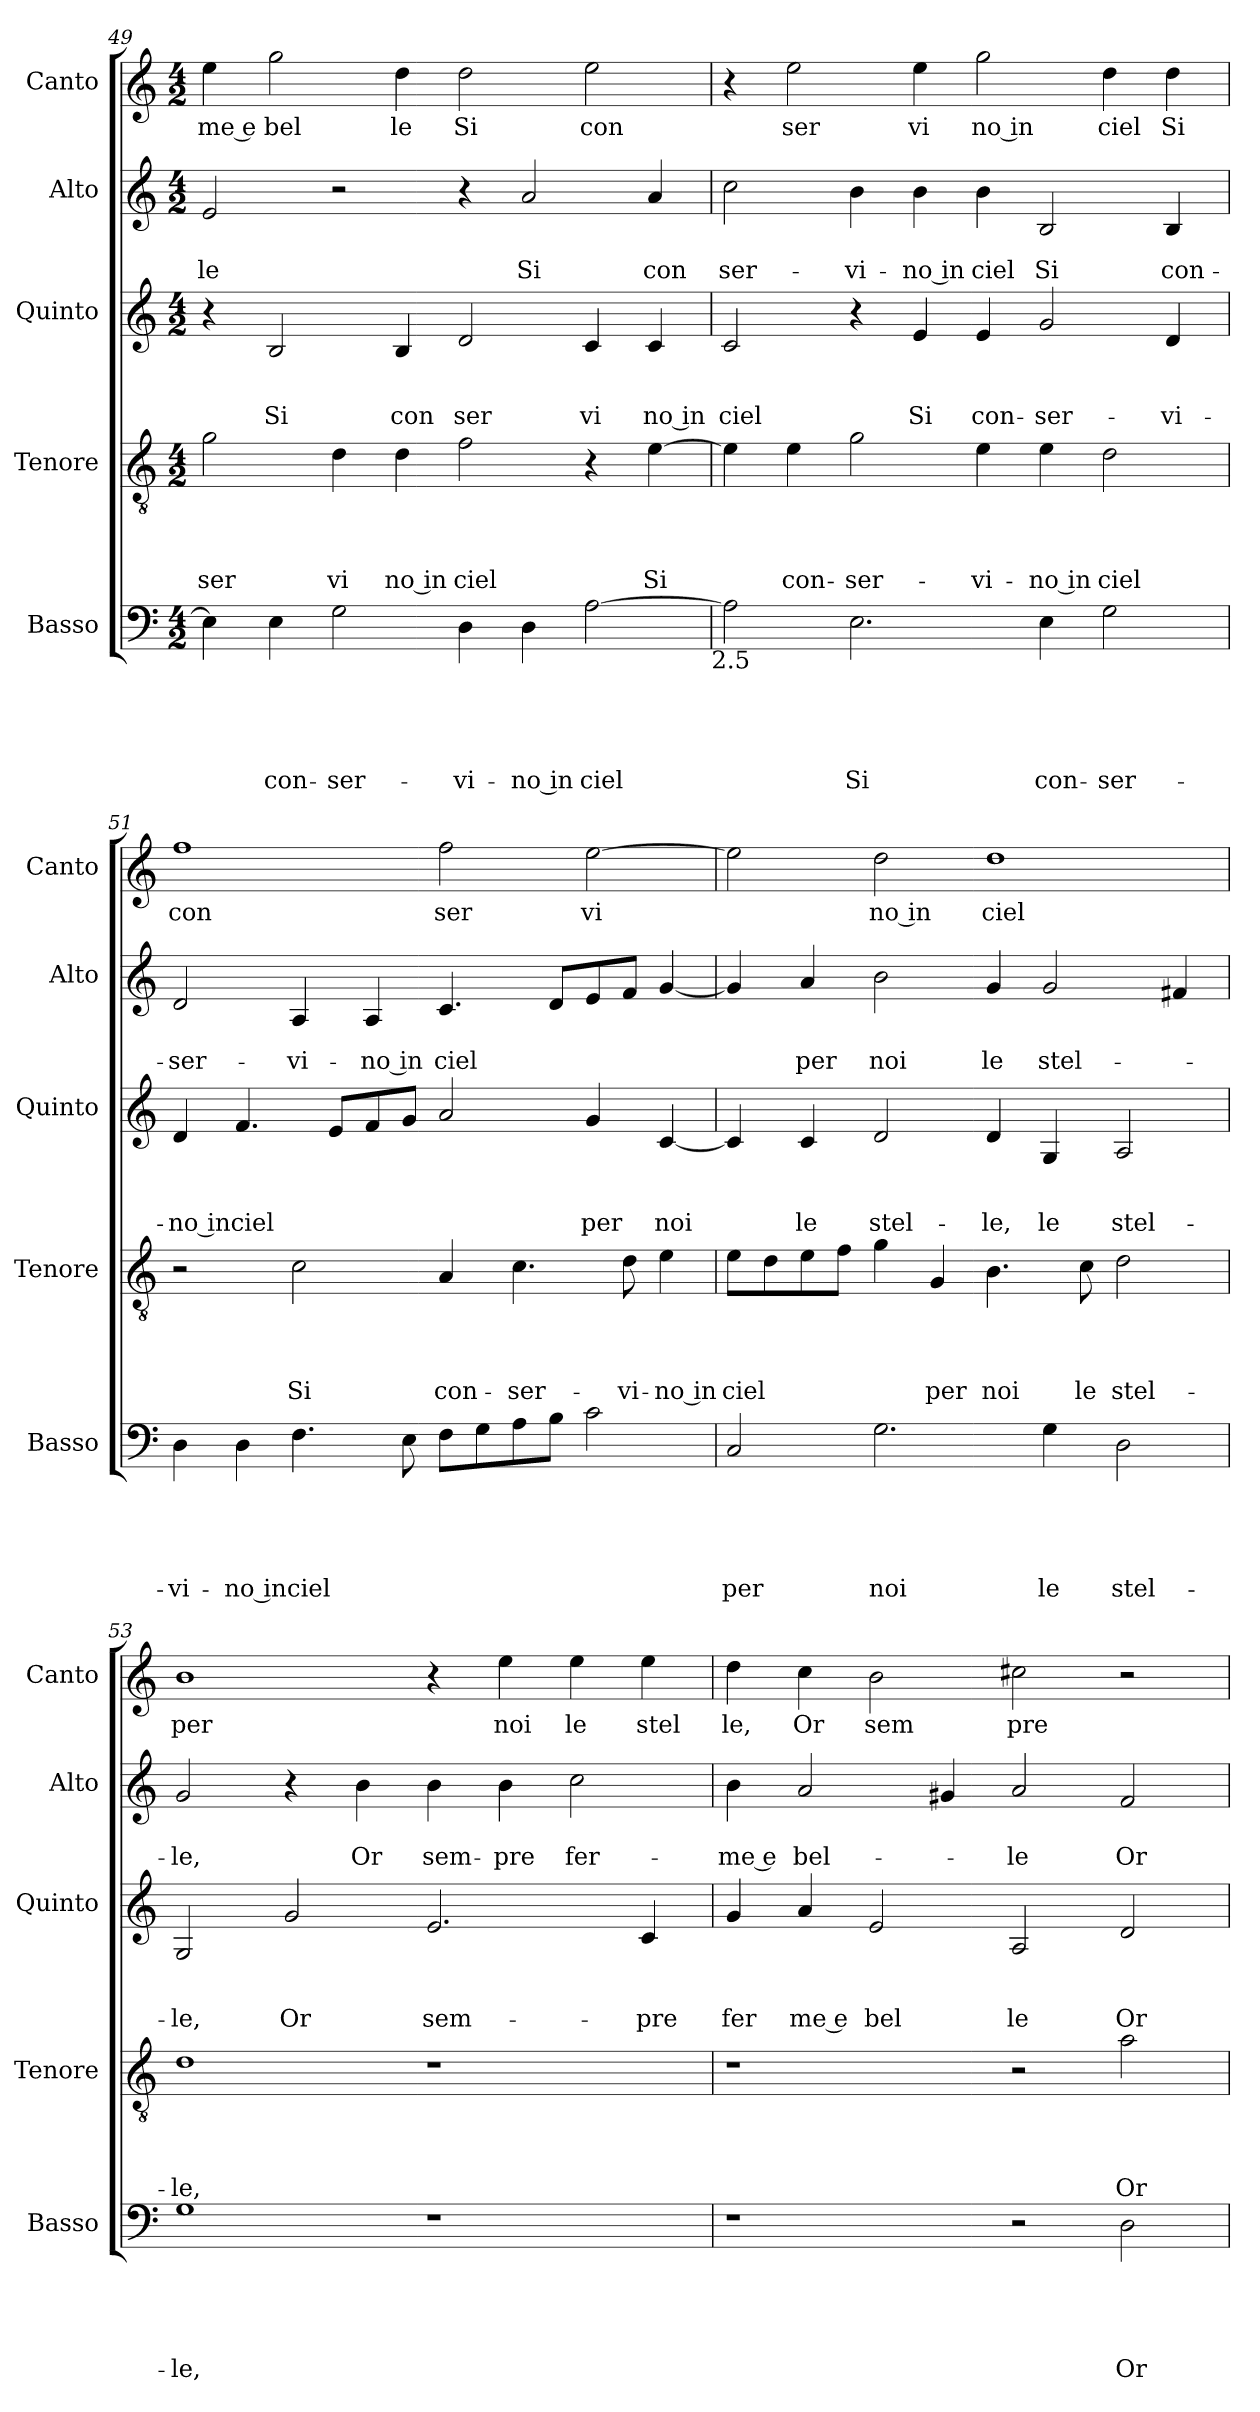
**kern	**text	**text	**text	**text	**text	**kern	**text	**text	**text	**text	**kern	**text	**text	**text	**kern	**text	**text	**kern	**text
*part5	*part5	*part5	*part5	*part5	*part5	*part4	*part4	*part4	*part4	*part4	*part3	*part3	*part3	*part3	*part2	*part2	*part2	*part1	*part1
*staff5	*staff5	*staff5	*staff5	*staff5	*staff5	*staff4	*staff4	*staff4	*staff4	*staff4	*staff3	*staff3	*staff3	*staff3	*staff2	*staff2	*staff2	*staff1	*staff1
*I"Basso	*	*	*	*	*	*I"Tenore	*	*	*	*	*I"Quinto	*	*	*	*I"Alto	*	*	*I"Canto	*
*I'Basso	*	*	*	*	*	*I'Tenore	*	*	*	*	*I'Quinto	*	*	*	*I'Alto	*	*	*I'Canto	*
*clefF4	*	*	*	*	*	*clefGv2	*	*	*	*	*clefG2	*	*	*	*clefG2	*	*	*clefG2	*
*k[]	*	*	*	*	*	*k[]	*	*	*	*	*k[]	*	*	*	*k[]	*	*	*k[]	*
*C:	*	*	*	*	*	*C:	*	*	*	*	*C:	*	*	*	*C:	*	*	*C:	*
*M4/2	*	*	*	*	*	*M4/2	*	*	*	*	*M4/2	*	*	*	*M4/2	*	*	*M4/2	*
=49	=49	=49	=49	=49	=49	=49	=49	=49	=49	=49	=49	=49	=49	=49	=49	=49	=49	=49	=49
!	!	!	!	!	!	!	!	!	!	!LO:LY:b	!	!	!	!	!	!	!LO:LY:b	!	!LO:LY:b
4E\]	.	.	.	.	.	2g\	.	.	.	ser	4r	.	.	.	2e/	.	le	4ee\	me e
!	!	!	!	!	!LO:LY:b	!	!	!	!	!	!	!	!	!LO:LY:b	!	!	!	!	!LO:LY:b
4E\	.	.	.	.	con-	.	.	.	.	.	2B/	.	.	Si	.	.	.	2gg\	bel
!	!	!	!	!	!LO:LY:b	!	!	!	!	!LO:LY:b	!	!	!	!	!	!	!	!	!
2G\	.	.	.	.	-ser-	4d\	.	.	.	vi	.	.	.	.	2r	.	.	.	.
!	!	!	!	!	!	!	!	!	!	!LO:LY:b:rj	!	!	!	!LO:LY:b	!	!	!	!	!LO:LY:b
.	.	.	.	.	.	4d\	.	.	.	no in	4B/	.	.	con	.	.	.	4dd\	le
!	!	!	!	!	!LO:LY:b	!	!	!	!	!LO:LY:b	!	!	!	!LO:LY:b	!	!	!	!	!LO:LY:b:rj
4D\	.	.	.	.	-vi-	2f\	.	.	.	ciel	2d/	.	.	ser	4r	.	.	2dd\	Si
!	!	!	!	!	!LO:LY:b:rj	!	!	!	!	!	!	!	!	!	!	!	!LO:LY:b	!	!
4D\	.	.	.	.	-no in	.	.	.	.	.	.	.	.	.	2a/	.	Si	.	.
!	!	!	!	!	!LO:LY:b	!	!	!	!	!	!	!	!	!LO:LY:b	!	!	!	!	!LO:LY:b
[>2A\	.	.	.	.	ciel	4r	.	.	.	.	4c/	.	.	vi	.	.	.	2ee\	con
!	!	!	!	!	!	!	!	!	!	!LO:LY:b	!	!	!	!LO:LY:b:rj	!	!	!LO:LY:b	!	!
.	.	.	.	.	.	[>4e\	.	.	.	Si	4c/	.	.	no in	4a/	.	con	.	.
!LO:TX:b:t=2.5	!	!	!	!	!	!	!	!	!	!	!	!	!	!	!	!	!	!	!
!!LO:PB:g=z
=50	=50	=50	=50	=50	=50	=50	=50	=50	=50	=50	=50	=50	=50	=50	=50	=50	=50	=50	=50
!	!	!	!	!	!	!	!	!	!	!	!	!	!	!LO:LY:b	!	!	!LO:LY:b	!	!
2A\]	.	.	.	.	.	4e\]	.	.	.	.	2c/	.	.	ciel	2cc\	.	ser-	4r	.
!	!	!	!	!	!	!	!	!	!	!LO:LY:b	!	!	!	!	!	!	!	!	!LO:LY:b
.	.	.	.	.	.	4e\	.	.	.	con-	.	.	.	.	.	.	.	2ee\	ser
!	!	!	!	!	!LO:LY:b	!	!	!	!	!LO:LY:b	!	!	!	!	!	!	!LO:LY:b	!	!
2.E\	.	.	.	.	Si	2g\	.	.	.	-ser-	4r	.	.	.	4b\	.	-vi-	.	.
!	!	!	!	!	!	!	!	!	!	!	!	!	!	!LO:LY:b	!	!	!LO:LY:b:rj	!	!LO:LY:b
.	.	.	.	.	.	.	.	.	.	.	4e/	.	.	Si	4b\	.	-no in	4ee\	vi
!	!	!	!	!	!	!	!	!	!	!LO:LY:b	!	!	!	!LO:LY:b	!	!	!LO:LY:b	!	!LO:LY:b
.	.	.	.	.	.	4e\	.	.	.	-vi-	4e/	.	.	con-	4b\	.	ciel	2gg\	no in
!	!	!	!	!	!LO:LY:b	!	!	!	!	!LO:LY:b:rj	!	!	!	!LO:LY:b	!	!	!LO:LY:b	!	!
4E\	.	.	.	.	con-	4e\	.	.	.	-no in	2g/	.	.	-ser-	2B/	.	Si	.	.
!	!	!	!	!	!LO:LY:b	!	!	!	!	!LO:LY:b	!	!	!	!	!	!	!	!	!LO:LY:b
2G\	.	.	.	.	-ser-	2d\	.	.	.	ciel	.	.	.	.	.	.	.	4dd\	ciel
!	!	!	!	!	!	!	!	!	!	!	!	!	!	!LO:LY:b	!	!	!LO:LY:b	!	!LO:LY:b:rj
.	.	.	.	.	.	.	.	.	.	.	4d/	.	.	-vi-	4B/	.	con-	4dd\	Si
=51	=51	=51	=51	=51	=51	=51	=51	=51	=51	=51	=51	=51	=51	=51	=51	=51	=51	=51	=51
!	!	!	!	!	!LO:LY:b	!	!	!	!	!	!	!	!	!LO:LY:b:rj	!	!	!LO:LY:b	!	!LO:LY:b
4D\	.	.	.	.	-vi-	2r	.	.	.	.	4d/	.	.	-no in	2d/	.	-ser-	1ff	con
!	!	!	!	!	!LO:LY:b:rj	!	!	!	!	!	!	!	!	!LO:LY:b	!	!	!	!	!
4D\	.	.	.	.	-no in	.	.	.	.	.	4.f/	.	.	ciel	.	.	.	.	.
!	!	!	!	!	!LO:LY:b	!	!	!	!	!LO:LY:b	!	!	!	!	!	!	!LO:LY:b	!	!
4.F\	.	.	.	.	ciel	2c\	.	.	.	Si	.	.	.	.	4A/	.	-vi-	.	.
.	.	.	.	.	.	.	.	.	.	.	8e/L	.	.	.	.	.	.	.	.
!	!	!	!	!	!	!	!	!	!	!	!	!	!	!	!	!	!LO:LY:b:rj	!	!
.	.	.	.	.	.	.	.	.	.	.	8f/	.	.	.	4A/	.	-no in	.	.
8E\	.	.	.	.	.	.	.	.	.	.	8g/J	.	.	.	.	.	.	.	.
!	!	!	!	!	!	!	!	!	!	!LO:LY:b	!	!	!	!	!	!	!LO:LY:b	!	!LO:LY:b
8F\L	.	.	.	.	.	4A/	.	.	.	con-	2a/	.	.	.	4.c/	.	ciel	2ff\	ser
8G\	.	.	.	.	.	.	.	.	.	.	.	.	.	.	.	.	.	.	.
!	!	!	!	!	!	!	!	!	!	!LO:LY:b	!	!	!	!	!	!	!	!	!
8A\	.	.	.	.	.	4.c\	.	.	.	-ser-	.	.	.	.	.	.	.	.	.
8B\J	.	.	.	.	.	.	.	.	.	.	.	.	.	.	8d/L	.	.	.	.
!	!	!	!	!	!	!	!	!	!	!	!	!	!	!LO:LY:b	!	!	!	!	!LO:LY:b
2c\	.	.	.	.	.	.	.	.	.	.	4g/	.	.	per	8e/	.	.	[>2ee\	vi
!	!	!	!	!	!	!	!	!	!	!LO:LY:b	!	!	!	!	!	!	!	!	!
.	.	.	.	.	.	8d\	.	.	.	-vi-	.	.	.	.	8f/J	.	.	.	.
!	!	!	!	!	!	!	!	!	!	!LO:LY:b:rj	!	!	!	!LO:LY:b	!	!	!	!	!
.	.	.	.	.	.	4e\	.	.	.	-no in	[<4c/	.	.	noi	[<4g/	.	.	.	.
=52	=52	=52	=52	=52	=52	=52	=52	=52	=52	=52	=52	=52	=52	=52	=52	=52	=52	=52	=52
!	!	!	!	!	!LO:LY:b	!	!	!	!	!LO:LY:b	!	!	!	!	!	!	!	!	!
2C/	.	.	.	.	per	8e\L	.	.	.	ciel	4c/]	.	.	.	4g/]	.	.	2ee\]	.
.	.	.	.	.	.	8d\	.	.	.	.	.	.	.	.	.	.	.	.	.
!	!	!	!	!	!	!	!	!	!	!	!	!	!	!LO:LY:b	!	!	!LO:LY:b	!	!
.	.	.	.	.	.	8e\	.	.	.	.	4c/	.	.	le	4a/	.	per	.	.
.	.	.	.	.	.	8f\J	.	.	.	.	.	.	.	.	.	.	.	.	.
!	!	!	!	!	!LO:LY:b	!	!	!	!	!	!	!	!	!LO:LY:b	!	!	!LO:LY:b	!	!LO:LY:b
2.G\	.	.	.	.	noi	4g\	.	.	.	.	2d/	.	.	stel-	2b\	.	noi	2dd\	no in
!	!	!	!	!	!	!	!	!	!	!LO:LY:b	!	!	!	!	!	!	!	!	!
.	.	.	.	.	.	4G/	.	.	.	per	.	.	.	.	.	.	.	.	.
!	!	!	!	!	!	!	!	!	!	!LO:LY:b	!	!	!	!LO:LY:b	!	!	!LO:LY:b	!	!LO:LY:b
.	.	.	.	.	.	4.B\	.	.	.	noi	4d/	.	.	-le,	4g/	.	le	1dd	ciel
!	!	!	!	!	!LO:LY:b	!	!	!	!	!	!	!	!	!LO:LY:b	!	!	!LO:LY:b	!	!
4G\	.	.	.	.	le	.	.	.	.	.	4G/	.	.	le	2g/	.	stel-	.	.
!	!	!	!	!	!	!	!	!	!	!LO:LY:b	!	!	!	!	!	!	!	!	!
.	.	.	.	.	.	8c\	.	.	.	le	.	.	.	.	.	.	.	.	.
!	!	!	!	!	!LO:LY:b	!	!	!	!	!LO:LY:b	!	!	!	!LO:LY:b	!	!	!	!	!
2D\	.	.	.	.	stel-	2d\	.	.	.	stel-	2A/	.	.	stel-	.	.	.	.	.
.	.	.	.	.	.	.	.	.	.	.	.	.	.	.	4f#X/	.	.	.	.
=53	=53	=53	=53	=53	=53	=53	=53	=53	=53	=53	=53	=53	=53	=53	=53	=53	=53	=53	=53
!	!	!	!	!	!LO:LY:b	!	!	!	!	!LO:LY:b	!	!	!	!LO:LY:b	!	!	!LO:LY:b	!	!LO:LY:b
1G	.	.	.	.	-le,	1d	.	.	.	-le,	2G/	.	.	-le,	2g/	.	-le,	1b	per
!	!	!	!	!	!	!	!	!	!	!	!	!	!	!LO:LY:b	!	!	!	!	!
.	.	.	.	.	.	.	.	.	.	.	2g/	.	.	Or	4r	.	.	.	.
!	!	!	!	!	!	!	!	!	!	!	!	!	!	!	!	!	!LO:LY:b	!	!
.	.	.	.	.	.	.	.	.	.	.	.	.	.	.	4b\	.	Or	.	.
!	!	!	!	!	!	!	!	!	!	!	!	!	!	!LO:LY:b	!	!	!LO:LY:b	!	!
1r	.	.	.	.	.	1r	.	.	.	.	2.e/	.	.	sem-	4b\	.	sem-	4r	.
!	!	!	!	!	!	!	!	!	!	!	!	!	!	!	!	!	!LO:LY:b	!	!LO:LY:b
.	.	.	.	.	.	.	.	.	.	.	.	.	.	.	4b\	.	-pre	4ee\	noi
!	!	!	!	!	!	!	!	!	!	!	!	!	!	!	!	!	!LO:LY:b	!	!LO:LY:b
.	.	.	.	.	.	.	.	.	.	.	.	.	.	.	2cc\	.	fer-	4ee\	le
!	!	!	!	!	!	!	!	!	!	!	!	!	!	!LO:LY:b	!	!	!	!	!LO:LY:b
.	.	.	.	.	.	.	.	.	.	.	4c/	.	.	-pre	.	.	.	4ee\	stel
!!LO:LB:g=z
=54	=54	=54	=54	=54	=54	=54	=54	=54	=54	=54	=54	=54	=54	=54	=54	=54	=54	=54	=54
!	!	!	!	!	!	!	!	!	!	!	!	!	!	!LO:LY:b	!	!	!LO:LY:b:rj	!	!LO:LY:b
1r	.	.	.	.	.	1r	.	.	.	.	4g/	.	.	fer	4b\	.	-me e	4dd\	le,
!	!	!	!	!	!	!	!	!	!	!	!	!	!	!LO:LY:b:rj	!	!	!LO:LY:b	!	!LO:LY:b:rj
.	.	.	.	.	.	.	.	.	.	.	4a/	.	.	me e	2a/	.	bel-	4cc\	Or
!	!	!	!	!	!	!	!	!	!	!	!	!	!	!LO:LY:b	!	!	!	!	!LO:LY:b
.	.	.	.	.	.	.	.	.	.	.	2e/	.	.	bel	.	.	.	2b\	sem
.	.	.	.	.	.	.	.	.	.	.	.	.	.	.	4g#X/	.	.	.	.
!	!	!	!	!	!	!	!	!	!	!	!	!	!	!LO:LY:b	!	!	!LO:LY:b	!	!LO:LY:b
2r	.	.	.	.	.	2r	.	.	.	.	2A/	.	.	le	2a/	.	-le	2cc#X\	pre
!	!	!	!	!	!LO:LY:b	!	!	!	!	!LO:LY:b	!	!	!	!LO:LY:b	!	!	!LO:LY:b	!	!
2D\	.	.	.	.	Or	2a\	.	.	.	Or	2d/	.	.	Or	2f/	.	Or	2r	.
=	=	=	=	=	=	=	=	=	=	=	=	=	=	=	=	=	=	=	=
*-	*-	*-	*-	*-	*-	*-	*-	*-	*-	*-	*-	*-	*-	*-	*-	*-	*-	*-	*-
